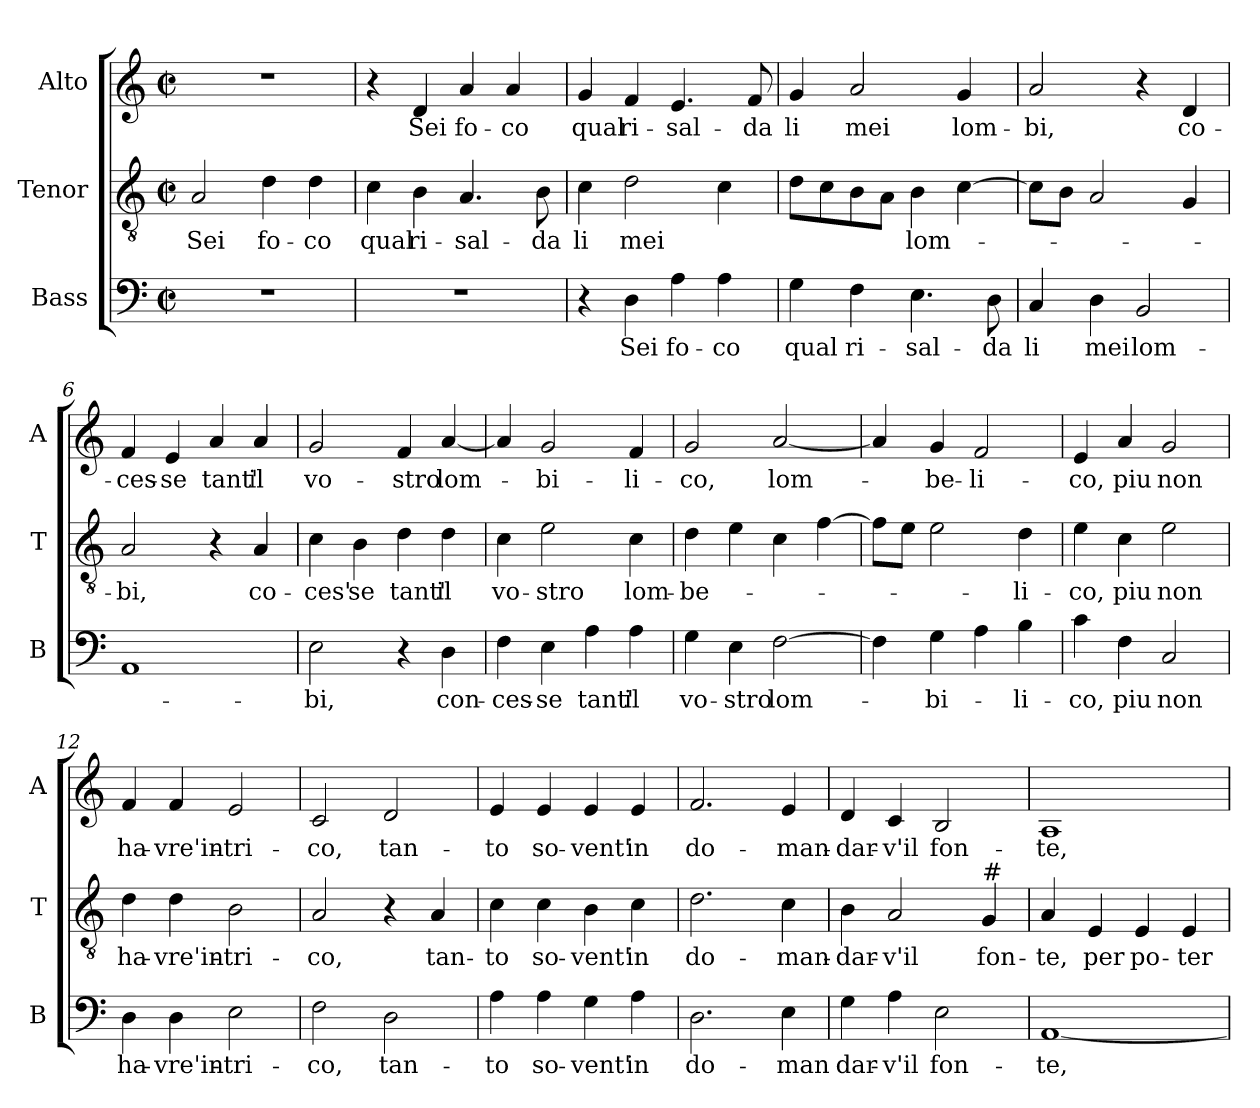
**kern	**text	**kern	**text	**kern	**text
*part3	*part3	*part2	*part2	*part1	*part1
*staff3	*staff3	*staff2	*staff2	*staff1	*staff1
*I"Bass	*	*I"Tenor	*	*I"Alto	*
*I'B	*	*I'T	*	*I'A	*
*clefF4	*	*clefGv2	*	*clefG2	*
*k[]	*	*k[]	*	*k[]	*
*C:	*	*C:	*	*C:	*
*M2/2	*	*M2/2	*	*M2/2	*
*met(c|)	*	*met(c|)	*	*met(c|)	*
=1	=1	=1	=1	=1	=1
!	!	!	!LO:LY:b	!	!
1r	.	2A/	Sei	1r	.
!	!	!	!LO:LY:b	!	!
.	.	4d\	fo-	.	.
!	!	!	!LO:LY:b	!	!
.	.	4d\	-co	.	.
=2	=2	=2	=2	=2	=2
!	!	!	!LO:LY:b	!	!
1r	.	4c\	qual	4r	.
!	!	!	!LO:LY:b	!	!LO:LY:b
.	.	4B\	ri-	4d/	Sei
!	!	!	!LO:LY:b	!	!LO:LY:b
.	.	4.A/	-sal-	4a/	fo-
!	!	!	!	!	!LO:LY:b
.	.	.	.	4a/	-co
!	!	!	!LO:LY:b	!	!
.	.	8B\	-da	.	.
=3	=3	=3	=3	=3	=3
!	!	!	!LO:LY:b	!	!LO:LY:b
4r	.	4c\	li	4g/	qual
!	!LO:LY:b	!	!LO:LY:b	!	!LO:LY:b
4D\	Sei	2d\	mei	4f/	ri-
!	!LO:LY:b	!	!	!	!LO:LY:b
4A\	fo-	.	.	4.e/	-sal-
!	!LO:LY:b	!	!	!	!
4A\	-co	4c\	.	.	.
!	!	!	!	!	!LO:LY:b
.	.	.	.	8f/	-da
=4	=4	=4	=4	=4	=4
!	!LO:LY:b	!	!	!	!LO:LY:b
4G\	qual	8d\L	.	4g/	li
.	.	8c\	.	.	.
!	!LO:LY:b	!	!	!	!LO:LY:b
4F\	ri-	8B\	.	2a/	mei
.	.	8A\J	.	.	.
!	!LO:LY:b	!	!LO:LY:b	!	!
4.E\	-sal-	4B\	lom-	.	.
!	!	!	!	!	!LO:LY:b
.	.	[4c\	.	4g/	lom-
!	!LO:LY:b	!	!	!	!
8D\	-da	.	.	.	.
=5	=5	=5	=5	=5	=5
!	!LO:LY:b	!	!	!	!LO:LY:b
4C/	li	8c\L]	.	2a/	-bi,
.	.	8B\J	.	.	.
!	!LO:LY:b	!	!	!	!
4D\	mei	2A/	.	.	.
!	!LO:LY:b	!	!	!	!
2BB/	lom-	.	.	4r	.
!	!	!	!	!	!LO:LY:b
.	.	4G/	.	4d/	co-
!!LO:LB:g=z
=6	=6	=6	=6	=6	=6
!	!	!	!LO:LY:b	!	!LO:LY:b
1AA	.	2A/	-bi,	4f/	-ces-
!	!	!	!	!	!LO:LY:b
.	.	.	.	4e/	-se
!	!	!	!	!	!LO:LY:b
.	.	4r	.	4a/	tant'
!	!	!	!LO:LY:b	!	!LO:LY:b
.	.	4A/	co-	4a/	il
=7	=7	=7	=7	=7	=7
!	!LO:LY:b	!	!LO:LY:b	!	!LO:LY:b
2E\	-bi,	4c\	-ces'	2g/	vo-
!	!	!	!LO:LY:b	!	!
.	.	4B\	se	.	.
!	!	!	!LO:LY:b	!	!LO:LY:b
4r	.	4d\	tant'	4f/	-stro
!	!LO:LY:b	!	!LO:LY:b	!	!LO:LY:b
4D\	con-	4d\	il	[4a/	lom-
=8	=8	=8	=8	=8	=8
!	!LO:LY:b	!	!LO:LY:b	!	!
4F\	-ces-	4c\	vo-	4a/]	.
!	!LO:LY:b	!	!LO:LY:b	!	!LO:LY:b
4E\	-se	2e\	-stro	2g/	-bi-
!	!LO:LY:b	!	!	!	!
4A\	tant'	.	.	.	.
!	!LO:LY:b	!	!LO:LY:b	!	!LO:LY:b
4A\	il	4c\	lom-	4f/	-li-
=9	=9	=9	=9	=9	=9
!	!LO:LY:b	!	!LO:LY:b	!	!LO:LY:b
4G\	vo-	4d\	-be-	2g/	-co,
!	!LO:LY:b	!	!	!	!
4E\	-stro	4e\	.	.	.
!	!LO:LY:b	!	!	!	!LO:LY:b
[2F\	lom-	4c\	.	[2a/	lom-
.	.	[4f\	.	.	.
=10	=10	=10	=10	=10	=10
4F\]	.	8f\L]	.	4a/]	.
.	.	8e\J	.	.	.
!	!LO:LY:b	!	!	!	!LO:LY:b
4G\	-bi-	2e\	.	4g/	-be-
!	!	!	!	!	!LO:LY:b
4A\	.	.	.	2f/	-li-
!	!LO:LY:b	!	!LO:LY:b	!	!
4B\	-li-	4d\	-li-	.	.
!!LO:LB:g=z
=11	=11	=11	=11	=11	=11
!	!LO:LY:b	!	!LO:LY:b	!	!LO:LY:b
4c\	-co,	4e\	-co,	4e/	-co,
!	!LO:LY:b	!	!LO:LY:b	!	!LO:LY:b
4F\	piu	4c\	piu	4a/	piu
!	!LO:LY:b	!	!LO:LY:b	!	!LO:LY:b
2C/	non	2e\	non	2g/	non
=12	=12	=12	=12	=12	=12
!	!LO:LY:b	!	!LO:LY:b	!	!LO:LY:b
4D\	ha-	4d\	ha-	4f/	ha-
!	!LO:LY:b	!	!LO:LY:b	!	!LO:LY:b
4D\	-vre'in-	4d\	-vre'in-	4f/	-vre'in-
!	!LO:LY:b	!	!LO:LY:b	!	!LO:LY:b
2E\	-tri-	2B\	-tri-	2e/	-tri-
=13	=13	=13	=13	=13	=13
!	!LO:LY:b	!	!LO:LY:b	!	!LO:LY:b
2F\	-co,	2A/	-co,	2c/	-co,
!	!LO:LY:b	!	!	!	!LO:LY:b
2D\	tan-	4r	.	2d/	tan-
!	!	!	!LO:LY:b	!	!
.	.	4A/	tan-	.	.
=14	=14	=14	=14	=14	=14
!	!LO:LY:b	!	!LO:LY:b	!	!LO:LY:b
4A\	-to	4c\	-to	4e/	-to
!	!LO:LY:b	!	!LO:LY:b	!	!LO:LY:b
4A\	so-	4c\	so-	4e/	so-
!	!LO:LY:b	!	!LO:LY:b	!	!LO:LY:b
4G\	-vent'	4B\	-vent'	4e/	-vent'
!	!LO:LY:b	!	!LO:LY:b	!	!LO:LY:b
4A\	in	4c\	in	4e/	in
=15	=15	=15	=15	=15	=15
!	!LO:LY:b	!	!LO:LY:b	!	!LO:LY:b
2.D\	do-	2.d\	do-	2.f/	do-
!	!LO:LY:b	!	!LO:LY:b	!	!LO:LY:b
4E\	-man	4c\	-man-	4e/	-man-
!!LO:PB:g=z
=16	=16	=16	=16	=16	=16
!	!LO:LY:b	!	!LO:LY:b	!	!LO:LY:b
4G\	dar-	4B\	-dar-	4d/	-dar-
!	!LO:LY:b	!	!LO:LY:b	!	!LO:LY:b
4A\	-v'il	2A/	-v'il	4c/	-v'il
!	!LO:LY:b	!	!	!	!LO:LY:b
2E\	fon-	.	.	2B/	fon-
!	!	!LO:TX:a:t=#	!	!	!
!	!	!	!LO:LY:b	!	!
.	.	4G/	fon-	.	.
=17	=17	=17	=17	=17	=17
!	!LO:LY:b	!	!LO:LY:b	!	!LO:LY:b
[1AA	-te,	4A/	-te,	1A	-te,
!	!	!	!LO:LY:b	!	!
.	.	4E/	per	.	.
!	!	!	!LO:LY:b	!	!
.	.	4E/	po-	.	.
!	!	!	!LO:LY:b	!	!
.	.	4E/	-ter	.	.
=	=	=	=	=	=
*-	*-	*-	*-	*-	*-
